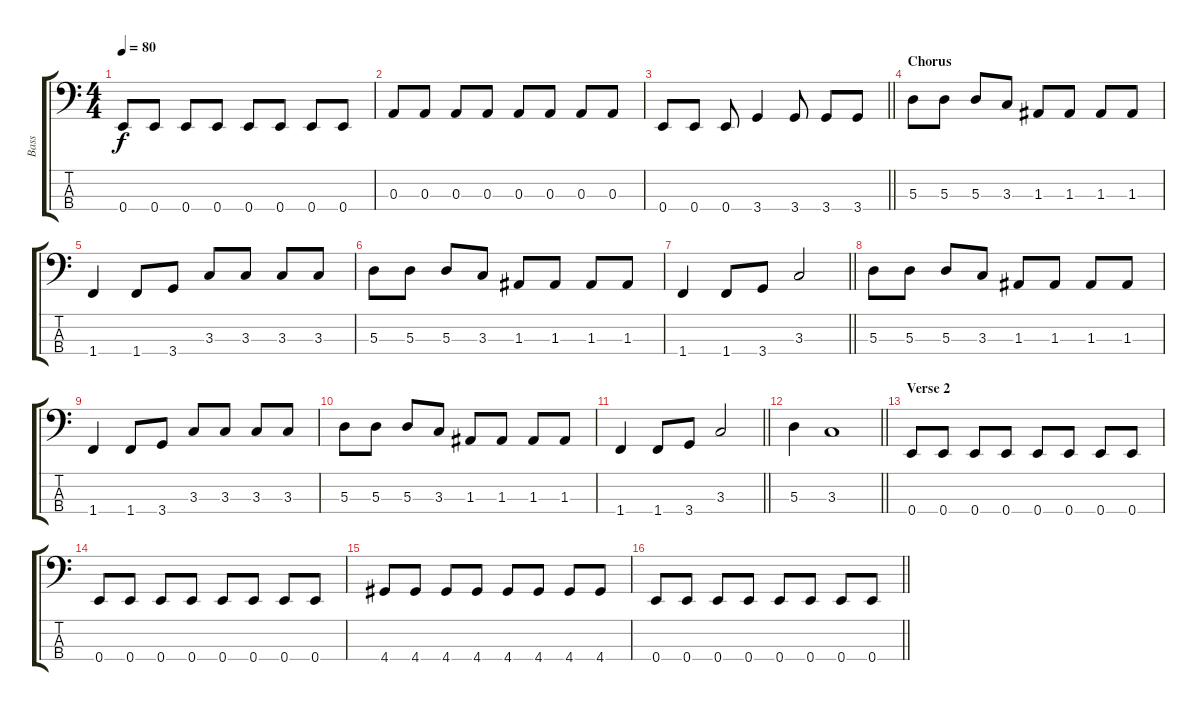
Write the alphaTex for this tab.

\track ("Bass" "Bass") {instrument electricbasspick}
\staff {score tabs}
\tuning (G2 D2 A1 E1) {hide}
\ts (4 4)
\tempo 80
\clef f4
\ks c
0.4.8{dy f} 0.4.8 0.4.8 0.4.8 0.4.8 0.4.8 0.4.8 0.4.8 |
0.3.8 0.3.8 0.3.8 0.3.8 0.3.8 0.3.8 0.3.8 0.3.8 |
\barLineRight lightlight
0.4.8 0.4.8 0.4.8 3.4.4 3.4.8 3.4.8 3.4.8 |
\section ("" "Chorus")
5.3.8 5.3.8 5.3.8 3.3.8 1.3.8 1.3.8 1.3.8 1.3.8 |
1.4.4 1.4.8 3.4.8 3.3.8 3.3.8 3.3.8 3.3.8 |
5.3.8 5.3.8 5.3.8 3.3.8 1.3.8 1.3.8 1.3.8 1.3.8 |
\barLineRight lightlight
1.4.4 1.4.8 3.4.8 3.3.2 |
5.3.8 5.3.8 5.3.8 3.3.8 1.3.8 1.3.8 1.3.8 1.3.8 |
1.4.4 1.4.8 3.4.8 3.3.8 3.3.8 3.3.8 3.3.8 |
5.3.8 5.3.8 5.3.8 3.3.8 1.3.8 1.3.8 1.3.8 1.3.8 |
\barLineRight lightlight
1.4.4 1.4.8 3.4.8 3.3.2 |
\barLineRight lightlight
5.3.4 3.3.1 |
\section ("" "Verse 2")
0.4.8 0.4.8 0.4.8 0.4.8 0.4.8 0.4.8 0.4.8 0.4.8 |
0.4.8 0.4.8 0.4.8 0.4.8 0.4.8 0.4.8 0.4.8 0.4.8 |
4.4.8 4.4.8 4.4.8 4.4.8 4.4.8 4.4.8 4.4.8 4.4.8 |
\barLineRight lightlight
0.4.8 0.4.8 0.4.8 0.4.8 0.4.8 0.4.8 0.4.8 0.4.8
